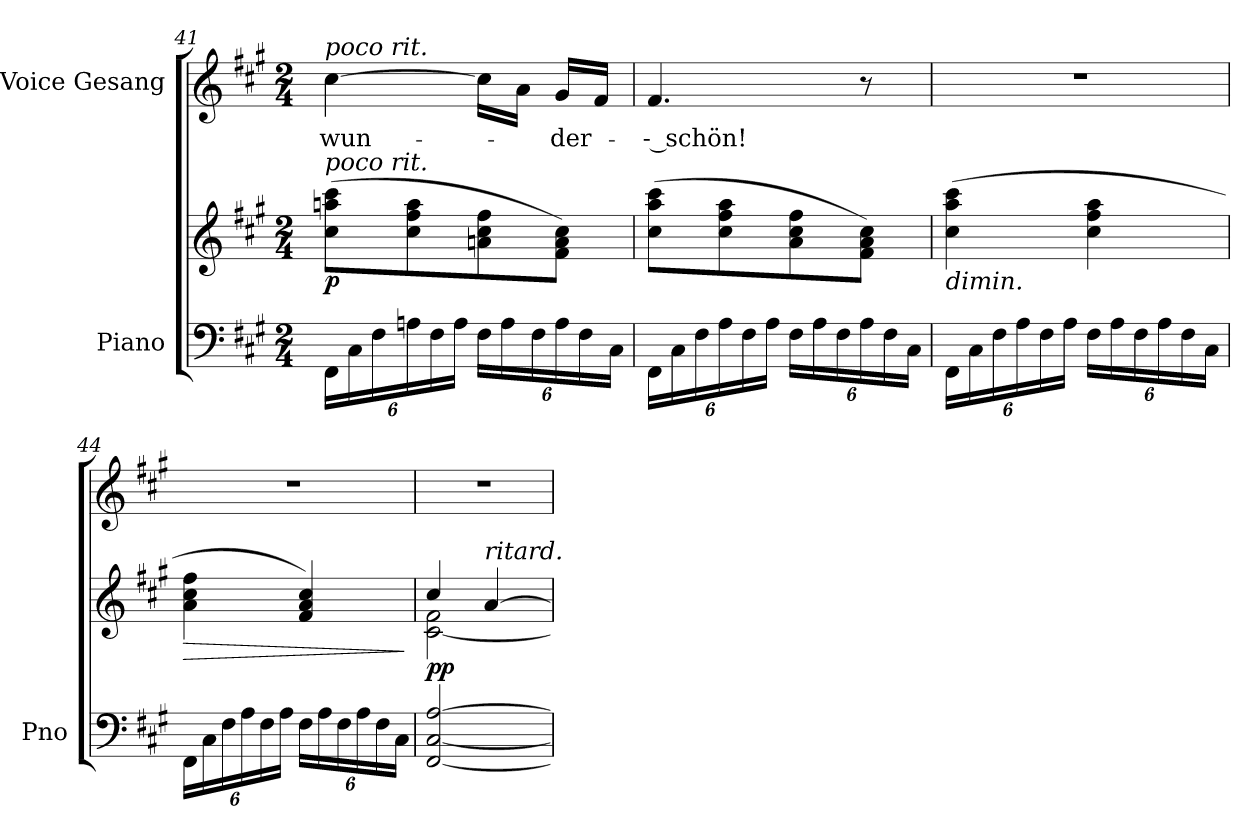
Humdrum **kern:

**kern	**kern	**dynam	**kern	**text
*part2	*part2	*part2	*part1	*part1
*staff3	*staff2	*staff2/3	*staff1	*staff1
*I"Piano	*	*	*I"Voice Gesang	*
*I'Pno	*	*	*	*
*clefF4	*clefG2	*	*clefG2	*
*k[f#c#g#]	*k[f#c#g#]	*	*k[f#c#g#]	*
*M2/4	*M2/4	*	*M2/4	*
=41	=41	=41	=41	=41
!	!	!	!LO:TX:i:t=poco rit.	!
!	!LO:TX:i:t=poco rit.	!	!	!
!	!	!LO:DY:b	!	!
24FF#\LL	(8cc#\ 8aan\ 8ccc#\L	p	[4cc#\	wun-
24C#\	.	.	.	.
24F#\	.	.	.	.
24An\	8cc#\ 8ff#\ 8aa\	.	.	.
24F#\	.	.	.	.
24A\JJ	.	.	.	.
24F#\LL	8an\ 8cc#\ 8ff#\	.	16cc#\LL]	.
24A\	.	.	.	.
.	.	.	16a\JJ	.
24F#\	.	.	.	.
24A\	8f#\ 8a\ 8cc#\J)	.	16g#/LL	-der-
24F#\	.	.	.	.
.	.	.	16f#/JJ	.
24C#\JJ	.	.	.	.
=42	=42	=42	=42	=42
24FF#\LL	(8cc#\ 8aa\ 8ccc#\L	.	4.f#/	-- schön!
24C#\	.	.	.	.
24F#\	.	.	.	.
24A\	8cc#\ 8ff#\ 8aa\	.	.	.
24F#\	.	.	.	.
24A\JJ	.	.	.	.
24F#\LL	8a\ 8cc#\ 8ff#\	.	.	.
24A\	.	.	.	.
24F#\	.	.	.	.
24A\	8f#\ 8a\ 8cc#\J)	.	8r	.
24F#\	.	.	.	.
24C#\JJ	.	.	.	.
=43	=43	=43	=43	=43
!	!LO:TX:b:i:t=dimin.	!	!	!
24FF#\LL	(4cc#\ 4aa\ 4ccc#\	.	2r	.
24C#\	.	.	.	.
24F#\	.	.	.	.
24A\	.	.	.	.
24F#\	.	.	.	.
24A\JJ	.	.	.	.
24F#\LL	4cc#\ 4ff#\ 4aa\	.	.	.
24A\	.	.	.	.
24F#\	.	.	.	.
24A\	.	.	.	.
24F#\	.	.	.	.
24C#\JJ	.	.	.	.
=44	=44	=44	=44	=44
!	!	!LO:HP:b	!	!
24FF#\LL	4a\ 4cc#\ 4ff#\	>	2r	.
24C#\	.	.	.	.
24F#\	.	.	.	.
24A\	.	.	.	.
24F#\	.	.	.	.
24A\JJ	.	.	.	.
24F#\LL	4f#/ 4a/ 4cc#/)	.	.	.
24A\	.	.	.	.
24F#\	.	.	.	.
24A\	.	.	.	.
24F#\	.	.	.	.
24C#\JJ	.	.	.	.
.	.	]	.	.
=45	=45	=45	=45	=45
*	*^	*	*	*
!	!	!	!LO:DY:b	!	!
[2FF#/ [2C#/ [2A/	4cc#/	[2c#\ 2f#\	pp	2r	.
!	!LO:TX:i:t=ritard.	!	!	!	!
.	[4a/	.	.	.	.
*	*v	*v	*	*	*
=	=	=	=	=
*-	*-	*-	*-	*-
